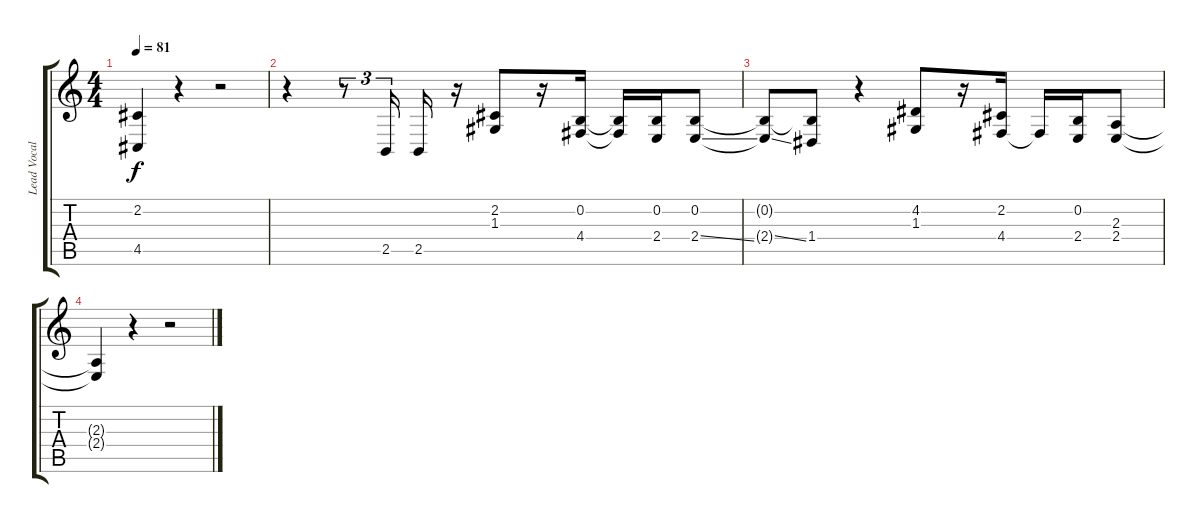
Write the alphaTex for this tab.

\track ("Lead Vocals" "Lead Vocal") {instrument voiceoohs}
\staff {score tabs}
\tuning (E4 B3 G3 D3 A2 E2) {hide}
\ts (4 4)
\tempo 81
\clef g2
\ks c
(2.2{t} 4.5{t}).4{dy f} r.4 r.2 |
r.4 r.8{tu (3 2)} 2.5.16{tu (3 2)} 2.5.16 r.16 (2.2 1.3).8 r.16 (0.2 4.4).16 (0.2{t} 4.4{t}).16 (0.2 2.4).16 (0.2 2.4{ss}).8 |
(0.2{t} 2.4{ss t}).8 (0.2{t} 1.4).8 r.4 (4.2 1.3).8 r.16 (2.2 4.4).16 4.4{t}.16 (0.2 2.4).16 (2.3 2.4).8 |
(2.3{t} 2.4{t}).4 r.4 r.2
